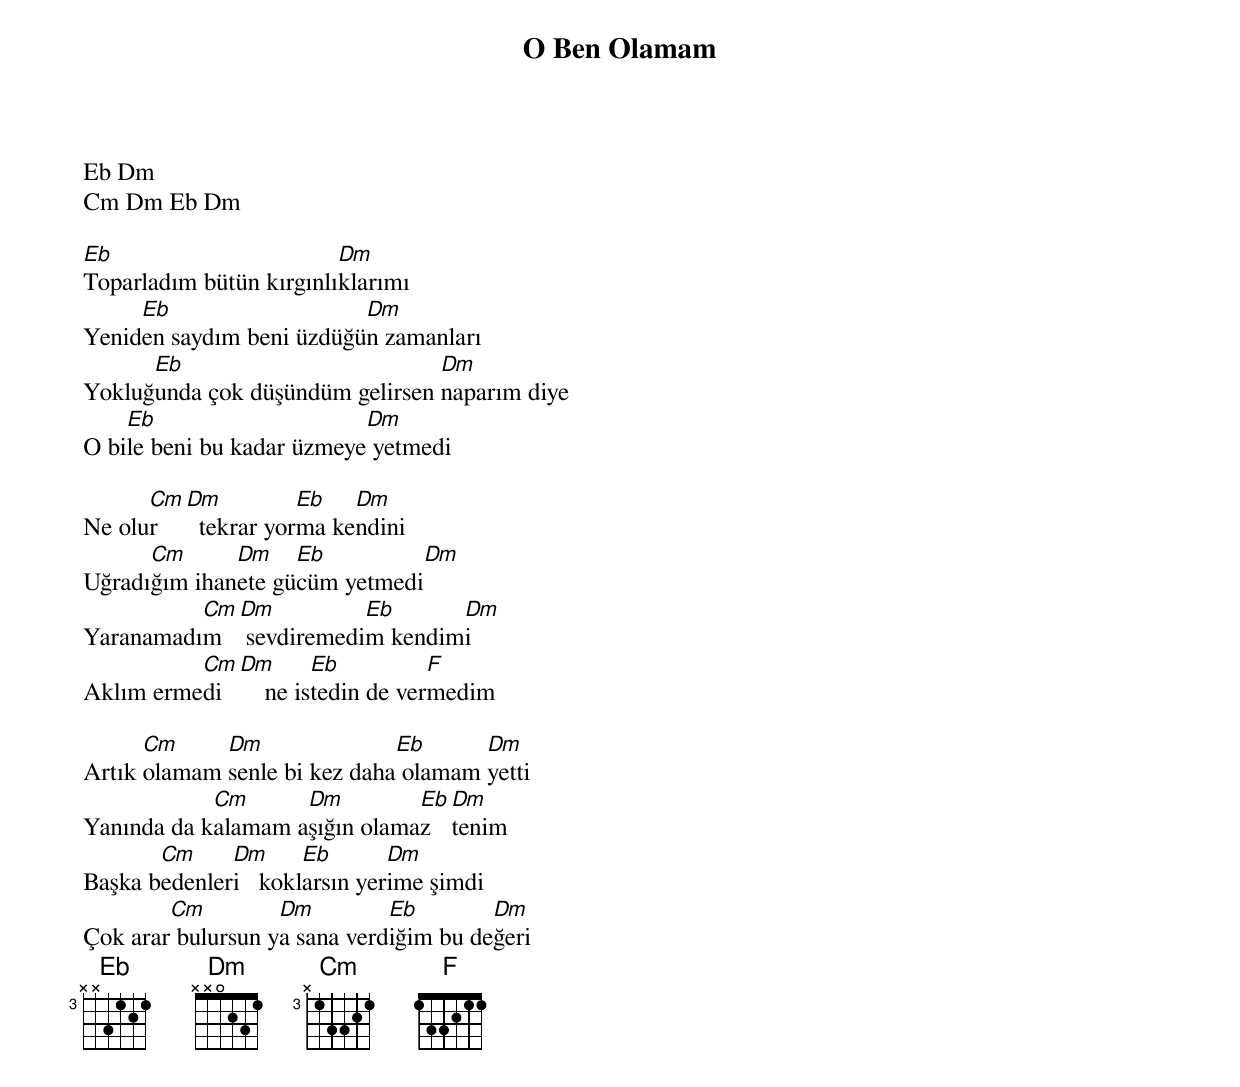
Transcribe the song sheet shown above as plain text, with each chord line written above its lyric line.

{title: O Ben Olamam}
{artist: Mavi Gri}

Eb Dm
Cm Dm Eb Dm

Eb                       Dm
Toparladım bütün kırgınlıklarımı
     Eb                   Dm
Yeniden saydım beni üzdüğün zamanları
      Eb                         Dm
Yokluğunda çok düşündüm gelirsen naparım diye
    Eb                     Dm
O bile beni bu kadar üzmeye yetmedi

      Cm Dm          Eb   Dm
Ne olur    tekrar yorma kendini
      Cm      Dm    Eb         Dm
Uğradığım ihanete gücüm yetmedi
          Cm Dm          Eb      Dm
Yaranamadım   sevdiremedim kendimi
          Cm Dm       Eb          F
Aklım ermedi     ne istedin de vermedim

      Cm     Dm               Eb      Dm
Artık olamam senle bi kez daha olamam yetti
            Cm      Dm         Eb  Dm
Yanında da kalamam aşığın olamaz   tenim
       Cm     Dm      Eb       Dm
Başka bedenleri   koklarsın yerime şimdi
        Cm         Dm         Eb        Dm
Çok arar bulursun ya sana verdiğim bu değeri
